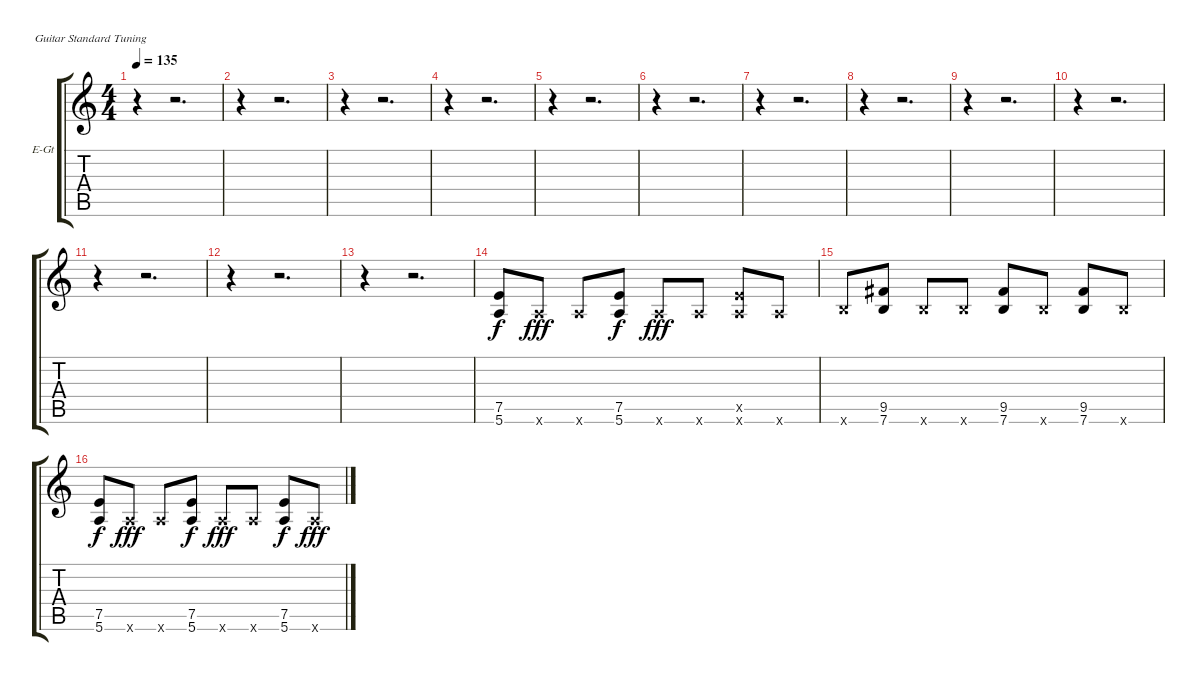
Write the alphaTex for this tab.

\bracketExtendMode groupsimilarinstruments
\firstSystemTrackNameOrientation horizontal
\otherSystemsTrackNameOrientation horizontal
\track ("GUITAR SOLO" "E-Gt") {instrument overdrivenguitar}
\staff {score tabs}
\tuning (E4 B3 G3 D3 A2 E2)
\ts (4 4)
\tempo 135
\clef g2
\ks c
r.4{dy f} r.2{d} |
r.4 r.2{d} |
r.4 r.2{d} |
r.4 r.2{d} |
r.4 r.2{d} |
r.4 r.2{d} |
r.4 r.2{d} |
r.4 r.2{d} |
r.4 r.2{d} |
r.4 r.2{d} |
r.4 r.2{d} |
r.4 r.2{d} |
r.4 r.2{d} |
(7.5 5.6).8 5.6{x}.8{dy fff} 5.6{x}.8 (7.5 5.6).8{dy f} 5.6{x}.8{dy fff} 5.6{x}.8 (7.5{x} 5.6{x}).8 5.6{x}.8 |
7.6{x}.8 (9.5 7.6).8 7.6{x}.8 7.6{x}.8 (9.5 7.6).8 7.6{x}.8 (9.5 7.6).8 7.6{x}.8 |
(7.5 5.6).8{dy f} 5.6{x}.8{dy fff} 5.6{x}.8 (7.5 5.6).8{dy f} 5.6{x}.8{dy fff} 5.6{x}.8 (7.5 5.6).8{dy f} 5.6{x}.8{dy fff}
